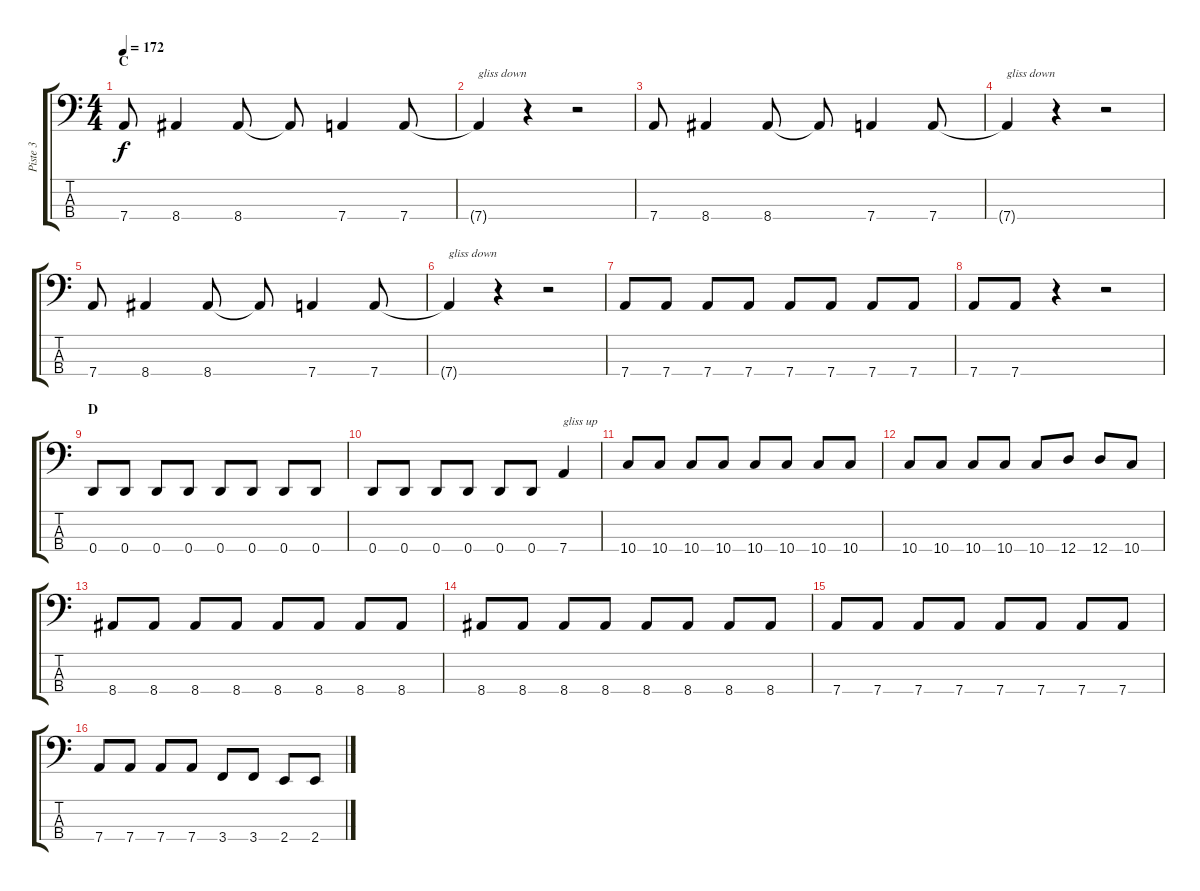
\track ("Piste 3" "Piste 3") {instrument electricbassfinger}
\staff {score tabs}
\tuning (G2 D2 A1 D1) {hide}
\ts (4 4)
\section ("" "C")
\tempo 172
\clef f4
\ks c
7.4.8{dy f} 8.4.4 8.4.8 8.4{t}.8 7.4.4 7.4.8 |
7.4{t}.4{txt "gliss down"} r.4 r.2 |
7.4.8 8.4.4 8.4.8 8.4{t}.8 7.4.4 7.4.8 |
7.4{t}.4{txt "gliss down"} r.4 r.2 |
7.4.8 8.4.4 8.4.8 8.4{t}.8 7.4.4 7.4.8 |
7.4{t}.4{txt "gliss down"} r.4 r.2 |
7.4.8 7.4.8 7.4.8 7.4.8 7.4.8 7.4.8 7.4.8 7.4.8 |
7.4.8 7.4.8 r.4 r.2 |
\section ("" "D")
0.4.8 0.4.8 0.4.8 0.4.8 0.4.8 0.4.8 0.4.8 0.4.8 |
0.4.8 0.4.8 0.4.8 0.4.8 0.4.8 0.4.8 7.4.4{txt "gliss up"} |
10.4.8 10.4.8 10.4.8 10.4.8 10.4.8 10.4.8 10.4.8 10.4.8 |
10.4.8 10.4.8 10.4.8 10.4.8 10.4.8 12.4.8 12.4.8 10.4.8 |
8.4.8 8.4.8 8.4.8 8.4.8 8.4.8 8.4.8 8.4.8 8.4.8 |
8.4.8 8.4.8 8.4.8 8.4.8 8.4.8 8.4.8 8.4.8 8.4.8 |
7.4.8 7.4.8 7.4.8 7.4.8 7.4.8 7.4.8 7.4.8 7.4.8 |
7.4.8 7.4.8 7.4.8 7.4.8 3.4.8 3.4.8 2.4.8 2.4.8
